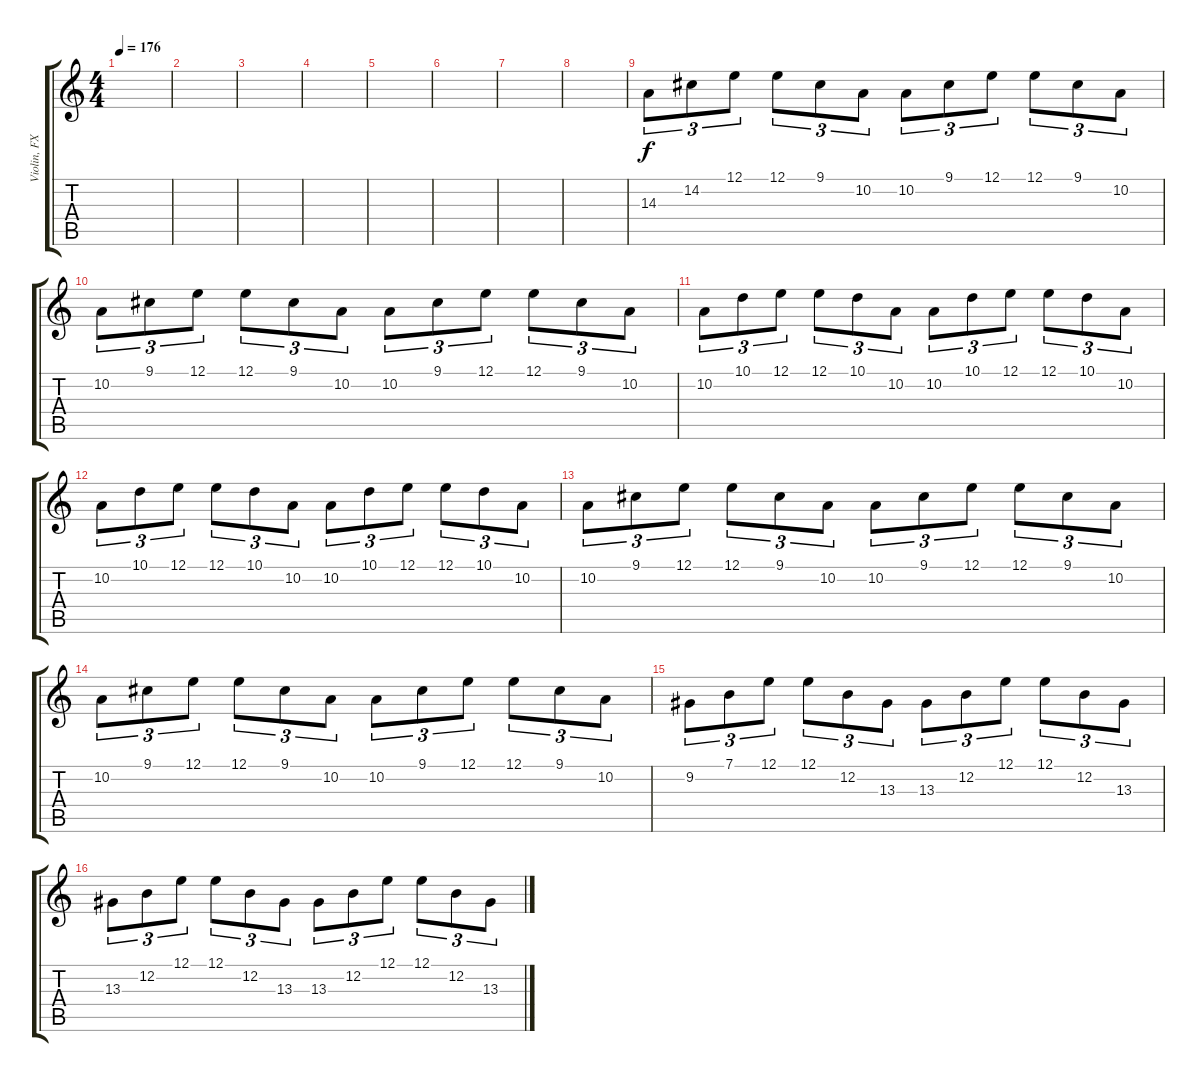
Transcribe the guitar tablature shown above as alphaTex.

\track ("Violin, FX" "Violin, FX") {instrument violin}
\staff {score tabs}
\tuning (E4 B3 G3 D3 A2 E2) {hide}
\ts (4 4)
\tempo 176
\clef g2
\ks c
|
|
|
|
|
|
|
|
14.3.8{tu (3 2)} 14.2.8{tu (3 2)} 12.1.8{tu (3 2)} 12.1.8{tu (3 2)} 9.1.8{tu (3 2)} 10.2.8{tu (3 2)} 10.2.8{tu (3 2)} 9.1.8{tu (3 2)} 12.1.8{tu (3 2)} 12.1.8{tu (3 2)} 9.1.8{tu (3 2)} 10.2.8{tu (3 2)} |
10.2.8{tu (3 2)} 9.1.8{tu (3 2)} 12.1.8{tu (3 2)} 12.1.8{tu (3 2)} 9.1.8{tu (3 2)} 10.2.8{tu (3 2)} 10.2.8{tu (3 2)} 9.1.8{tu (3 2)} 12.1.8{tu (3 2)} 12.1.8{tu (3 2)} 9.1.8{tu (3 2)} 10.2.8{tu (3 2)} |
10.2.8{tu (3 2)} 10.1.8{tu (3 2)} 12.1.8{tu (3 2)} 12.1.8{tu (3 2)} 10.1.8{tu (3 2)} 10.2.8{tu (3 2)} 10.2.8{tu (3 2)} 10.1.8{tu (3 2)} 12.1.8{tu (3 2)} 12.1.8{tu (3 2)} 10.1.8{tu (3 2)} 10.2.8{tu (3 2)} |
10.2.8{tu (3 2)} 10.1.8{tu (3 2)} 12.1.8{tu (3 2)} 12.1.8{tu (3 2)} 10.1.8{tu (3 2)} 10.2.8{tu (3 2)} 10.2.8{tu (3 2)} 10.1.8{tu (3 2)} 12.1.8{tu (3 2)} 12.1.8{tu (3 2)} 10.1.8{tu (3 2)} 10.2.8{tu (3 2)} |
10.2.8{tu (3 2)} 9.1.8{tu (3 2)} 12.1.8{tu (3 2)} 12.1.8{tu (3 2)} 9.1.8{tu (3 2)} 10.2.8{tu (3 2)} 10.2.8{tu (3 2)} 9.1.8{tu (3 2)} 12.1.8{tu (3 2)} 12.1.8{tu (3 2)} 9.1.8{tu (3 2)} 10.2.8{tu (3 2)} |
10.2.8{tu (3 2)} 9.1.8{tu (3 2)} 12.1.8{tu (3 2)} 12.1.8{tu (3 2)} 9.1.8{tu (3 2)} 10.2.8{tu (3 2)} 10.2.8{tu (3 2)} 9.1.8{tu (3 2)} 12.1.8{tu (3 2)} 12.1.8{tu (3 2)} 9.1.8{tu (3 2)} 10.2.8{tu (3 2)} |
9.2.8{tu (3 2)} 7.1.8{tu (3 2)} 12.1.8{tu (3 2)} 12.1.8{tu (3 2)} 12.2.8{tu (3 2)} 13.3.8{tu (3 2)} 13.3.8{tu (3 2)} 12.2.8{tu (3 2)} 12.1.8{tu (3 2)} 12.1.8{tu (3 2)} 12.2.8{tu (3 2)} 13.3.8{tu (3 2)} |
13.3.8{tu (3 2)} 12.2.8{tu (3 2)} 12.1.8{tu (3 2)} 12.1.8{tu (3 2)} 12.2.8{tu (3 2)} 13.3.8{tu (3 2)} 13.3.8{tu (3 2)} 12.2.8{tu (3 2)} 12.1.8{tu (3 2)} 12.1.8{tu (3 2)} 12.2.8{tu (3 2)} 13.3.8{tu (3 2)}
